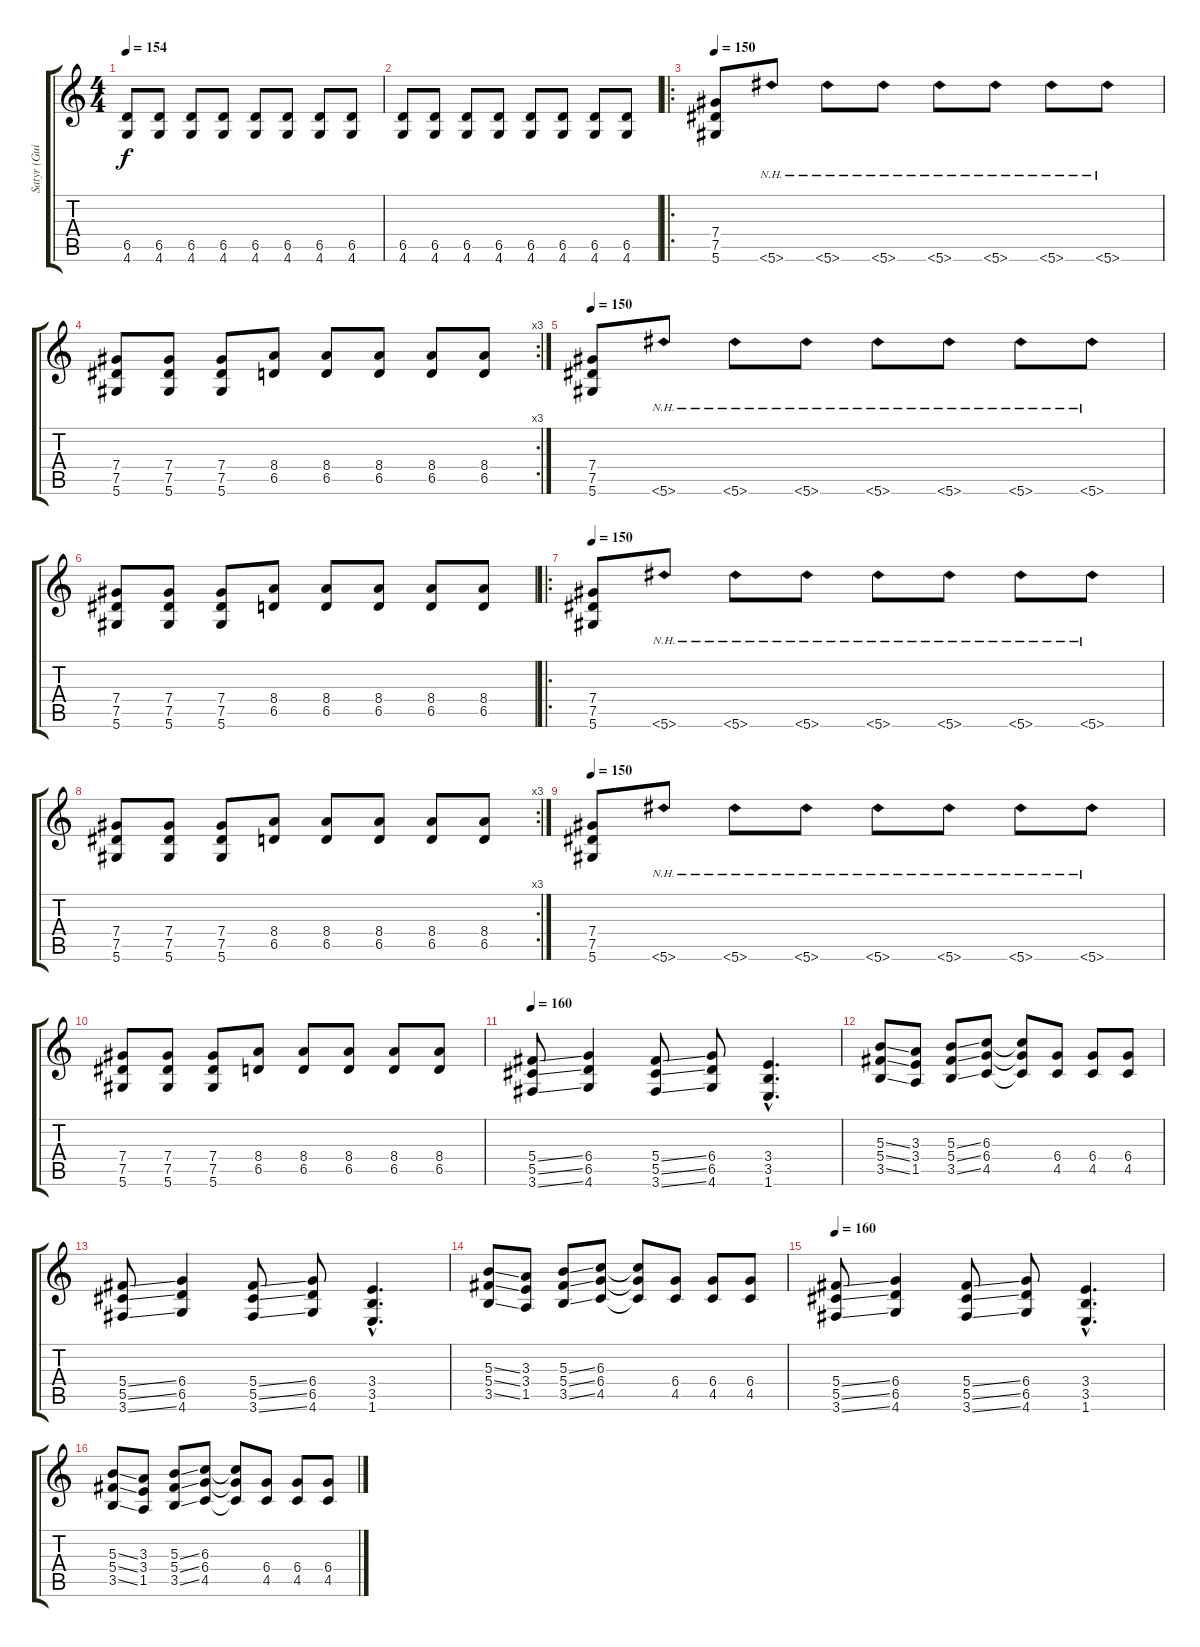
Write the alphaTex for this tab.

\track ("Satyr (Guitar)" "Satyr (Gui") {instrument distortionguitar}
\staff {score tabs}
\tuning (Eb4 Bb3 Gb3 Db3 Ab2 Eb2) {hide}
\ts (4 4)
\tempo 154
\clef g2
\ks c
(6.5 4.6).8{dy f} (6.5 4.6).8 (6.5 4.6).8 (6.5 4.6).8 (6.5 4.6).8 (6.5 4.6).8 (6.5 4.6).8 (6.5 4.6).8 |
(6.5 4.6).8 (6.5 4.6).8 (6.5 4.6).8 (6.5 4.6).8 (6.5 4.6).8 (6.5 4.6).8 (6.5 4.6).8 (6.5 4.6).8 |
\ro
\tempo 150
(7.4 7.5 5.6).8 5.6{nh}.8 5.6{nh}.8 5.6{nh}.8 5.6{nh}.8 5.6{nh}.8 5.6{nh}.8 5.6{nh}.8 |
\rc 3
(7.4 7.5 5.6).8 (7.4 7.5 5.6).8 (7.4 7.5 5.6).8 (8.4 6.5).8 (8.4 6.5).8 (8.4 6.5).8 (8.4 6.5).8 (8.4 6.5).8 |
\tempo 150
(7.4 7.5 5.6).8 5.6{nh}.8 5.6{nh}.8 5.6{nh}.8 5.6{nh}.8 5.6{nh}.8 5.6{nh}.8 5.6{nh}.8 |
(7.4 7.5 5.6).8 (7.4 7.5 5.6).8 (7.4 7.5 5.6).8 (8.4 6.5).8 (8.4 6.5).8 (8.4 6.5).8 (8.4 6.5).8 (8.4 6.5).8 |
\ro
\tempo 150
(7.4 7.5 5.6).8 5.6{nh}.8 5.6{nh}.8 5.6{nh}.8 5.6{nh}.8 5.6{nh}.8 5.6{nh}.8 5.6{nh}.8 |
\rc 3
(7.4 7.5 5.6).8 (7.4 7.5 5.6).8 (7.4 7.5 5.6).8 (8.4 6.5).8 (8.4 6.5).8 (8.4 6.5).8 (8.4 6.5).8 (8.4 6.5).8 |
\tempo 150
(7.4 7.5 5.6).8 5.6{nh}.8 5.6{nh}.8 5.6{nh}.8 5.6{nh}.8 5.6{nh}.8 5.6{nh}.8 5.6{nh}.8 |
(7.4 7.5 5.6).8 (7.4 7.5 5.6).8 (7.4 7.5 5.6).8 (8.4 6.5).8 (8.4 6.5).8 (8.4 6.5).8 (8.4 6.5).8 (8.4 6.5).8 |
\tempo 160
(5.4{ss} 5.5{ss} 3.6{ss}).8 (6.4 6.5 4.6).4 (5.4{ss} 5.5{ss} 3.6{ss}).8 (6.4 6.5 4.6).8 (3.4{hac} 3.5{hac} 1.6{hac}).4{d} |
(5.3{ss} 5.4{ss} 3.5{ss}).8 (3.3 3.4 1.5).8 (5.3{ss} 5.4{ss} 3.5{ss}).8 (6.3 6.4 4.5).8 (6.3{t} 6.4{t} 4.5{t}).8 (6.4 4.5).8 (6.4 4.5).8 (6.4 4.5).8 |
(5.4{ss} 5.5{ss} 3.6{ss}).8 (6.4 6.5 4.6).4 (5.4{ss} 5.5{ss} 3.6{ss}).8 (6.4 6.5 4.6).8 (3.4{hac} 3.5{hac} 1.6{hac}).4{d} |
(5.3{ss} 5.4{ss} 3.5{ss}).8 (3.3 3.4 1.5).8 (5.3{ss} 5.4{ss} 3.5{ss}).8 (6.3 6.4 4.5).8 (6.3{t} 6.4{t} 4.5{t}).8 (6.4 4.5).8 (6.4 4.5).8 (6.4 4.5).8 |
\tempo 160
(5.4{ss} 5.5{ss} 3.6{ss}).8 (6.4 6.5 4.6).4 (5.4{ss} 5.5{ss} 3.6{ss}).8 (6.4 6.5 4.6).8 (3.4{hac} 3.5{hac} 1.6{hac}).4{d} |
(5.3{ss} 5.4{ss} 3.5{ss}).8 (3.3 3.4 1.5).8 (5.3{ss} 5.4{ss} 3.5{ss}).8 (6.3 6.4 4.5).8 (6.3{t} 6.4{t} 4.5{t}).8 (6.4 4.5).8 (6.4 4.5).8 (6.4 4.5).8
